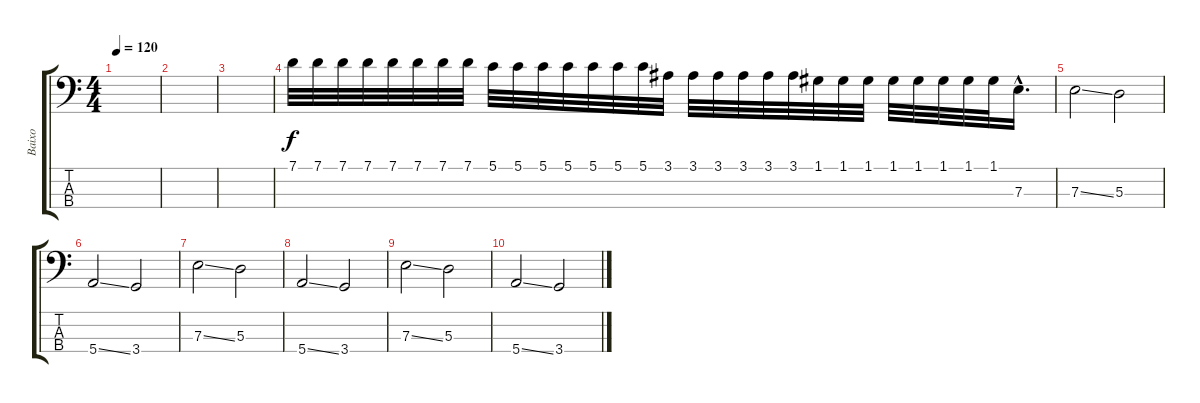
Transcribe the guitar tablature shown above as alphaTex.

\track ("Baixo" "Baixo") {instrument electricbasspick}
\staff {score tabs}
\tuning (G2 D2 A1 E1) {hide}
\ts (4 4)
\tempo 120
\clef f4
\ks c
|
|
|
7.1.32 7.1.32 7.1.32 7.1.32 7.1.32 7.1.32 7.1.32 7.1.32 5.1.32 5.1.32 5.1.32 5.1.32 5.1.32 5.1.32 5.1.32 3.1.32 3.1.32 3.1.32 3.1.32 3.1.32 3.1.32 1.1.32 1.1.32 1.1.32 1.1.32 1.1.32 1.1.32 1.1.32 1.1.32 7.3{hac}.16{d} |
7.3{ss}.2 5.3.2 |
5.4{ss}.2 3.4.2 |
7.3{ss}.2 5.3.2 |
5.4{ss}.2 3.4.2 |
7.3{ss}.2 5.3.2 |
5.4{ss}.2 3.4.2
